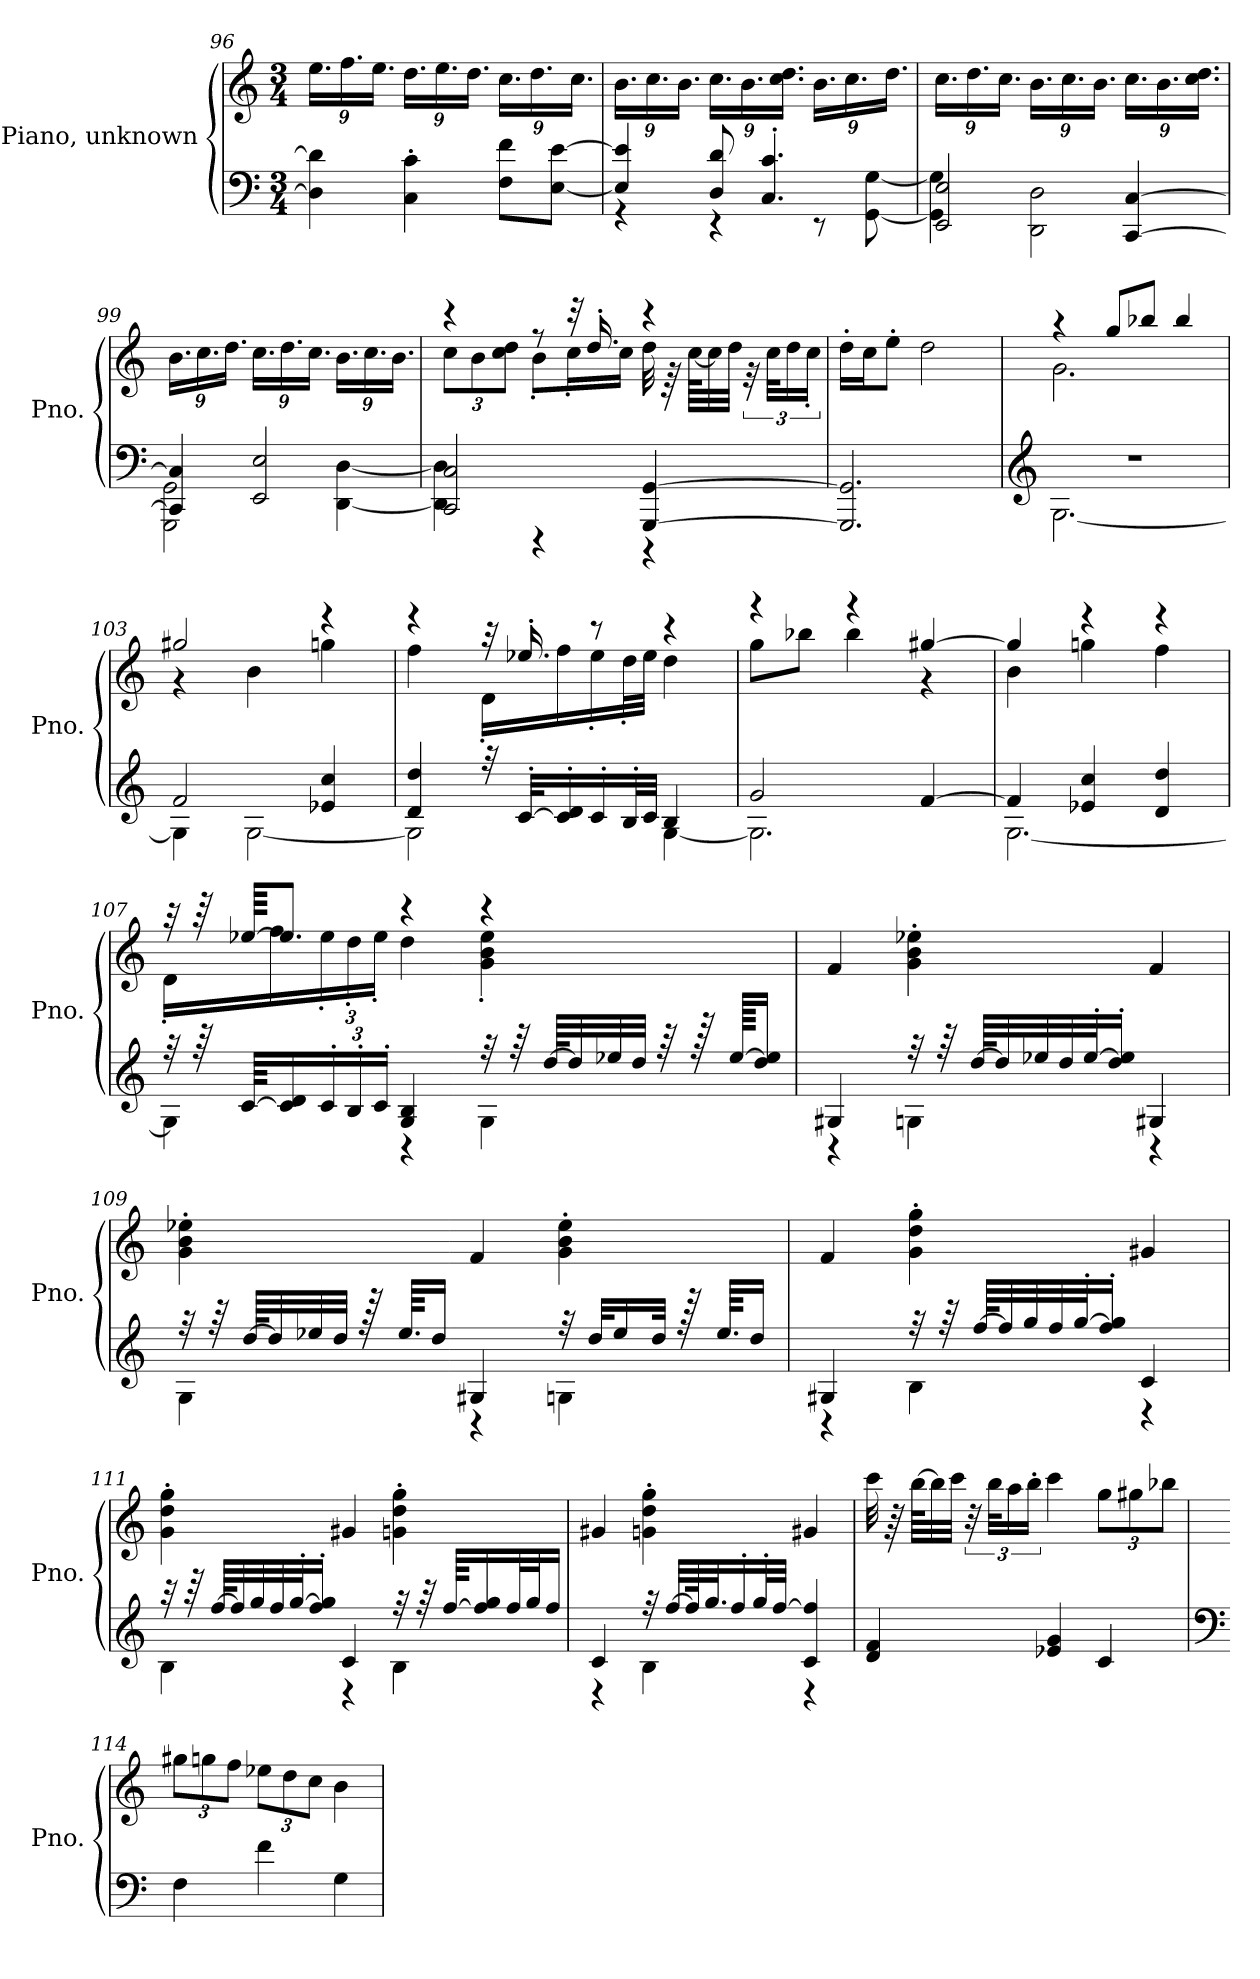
**kern	**kern
*part1	*part1
*staff2	*staff1
*I"Piano, unknown	*
*I'Pno.	*
*clefF4	*clefG2
*k[]	*k[]
*M3/4	*M3/4
*	*Xbrackettup
=96	=96
4D\] 4d\]	18.ee\LL
.	18.ff\
.	18.ee\JJ
4C\' 4c\'	18.dd\LL
.	18.ee\
.	18.dd\JJ
8F\ 8f\L	18.cc\LL
.	18.dd\
[8E\ [8e\J	.
.	18.cc\JJ
!!LO:LB:g=z
=97	=97
*^	*
4E/] 4e/]	4r	18.b\LL
.	.	18.cc\
.	.	18.b\JJ
8D/ 8d/	4r	18.cc\LL
.	.	18.b\
4.C/' 4.c/'	.	.
.	.	18.cc\ 18.dd\JJ
.	8r	18.b\LL
.	.	18.cc\
.	[8GG\ [8G\	.
.	.	18.dd\JJ
=98	=98	=98
2EE/ 2E/	4GG\] 4G\]	18.cc\LL
.	.	18.dd\
.	.	18.cc\JJ
.	2DD\ 2D\	18.b\LL
.	.	18.cc\
.	.	18.b\JJ
[4CC/ [4C/	.	18.cc\LL
.	.	18.b\
.	.	18.cc\ 18.dd\JJ
=99	=99	=99
4CC/] 4C/]	2GGG\ 2GG\	18.b\LL
.	.	18.cc\
.	.	18.dd\JJ
2EE/ 2E/	.	18.cc\LL
.	.	18.dd\
.	.	18.cc\JJ
.	[4DD\ [4D\	18.b\LL
.	.	18.cc\
.	.	18.b\JJ
!!LO:PB:g=z
=100	=100	=100
*	*	*^
2CC/ 2C/	4DD\] 4D\]	4r	12cc\L
.	.	.	12b\
.	.	.	12cc\ 12dd\J
.	4r	8r	8b'\L
.	.	32r	16cc'\L
.	.	16.dd'/	.
.	.	.	16cc\JJ
[4GGG/ [4GG/	4r	4r	32dd\
.	.	.	64r
.	.	.	[64cc\KLLL
.	.	.	32cc\]
.	.	.	32dd\JJJ
*	*	*	*brackettup
.	.	.	48r
.	.	.	48cc\KLL
.	.	.	24dd\
.	.	.	24cc'\JJ
*v	*v	*	*
*	*v	*v
=101	=101
2.GGG/] 2.GG/]	16dd'\LL
.	16cc\J
.	8ee'\J
.	2dd\
=102	=102
*clefG2	*
*^	*^
2.r	[2.G\	4r	2.g\
.	.	8gg/L	.
.	.	8bb-X/J	.
.	.	4bb-/	.
=103	=103	=103	=103
2f/	4G\]	2gg#X/	4r
.	[2G\	.	4b\
4e-X/ 4cc/	.	4r	4ggn\
!!LO:LB:g=z	!!
=104	=104	=104	=104
4d/ 4dd/	2G\]	4r	4ff\
32r	.	32r	16d'\LL
[32c'/KLL	.	16.ee-X'/	.
16c/]' 16d/'	.	.	16ff\
16c'/	.	8r	16ee-'\
32B'/L	.	.	32dd'\L
32c/JJJ	.	.	32ee-\JJJ
4B/	[4G\	4r	4dd\
=105	=105	=105	=105
2g/	2.G\]	4r	8gg\L
.	.	.	8bb-X\J
.	.	4r	4bb-\
[4f/	.	[4gg#X/	4r
=106	=106	=106	=106
4f/]	[2.G\	4gg#/]	4b\
4e-X/ 4cc/	.	4r	4ggn\
4d/ 4dd/	.	4r	4ff\
!!LO:LB:g=z	!!
=107	=107	=107	=107
32r	4G\]	32r	16d'\LL
64r	.	64r	.
[64c/KKLL	.	[64ee-X/KKKL	.
16c/] 16d/	.	8.ee-/J]	16ff\
*Xbrackettup	*	*	*Xbrackettup
24c'/	.	.	24ee-'\
24B'/	.	.	24dd'\
24c'/JJ	.	.	24ee-'\JJ
4G/ 4B/	4r	4r	4dd\
32r	4G\	4r	4g\' 4b\' 4ee-\'
64r	.	.	.
[64dd/KLLL	.	.	.
32dd/]	.	.	.
32ee-X/	.	.	.
32dd/JJJ	.	.	.
64r	.	.	.
128r	.	.	.
[128ee-/KKKLL	.	.	.
16dd/ 16ee-/]JJ	.	.	.
*	*	*v	*v
=108	=108	=108
4G#X/	4r	4f/
32r	4Gn\	4g\' 4b\' 4ee-X\'
64r	.	.
[64dd/KLLL	.	.
32dd/]	.	.
32ee-X/	.	.
32dd/	.	.
[32ee-'/J	.	.
16dd/' 16ee-/]'JJ	.	.
4G#X/	4r	4f/
!!LO:LB:g=z
=109	=109	=109
32r	4G\	4g\' 4b\' 4ee-X\'
64r	.	.
[64dd/KLLL	.	.
32dd/]	.	.
32ee-X/	.	.
32dd/JJJ	.	.
128r	.	.
64.ee-/KKLL	.	.
16dd/JJ	.	.
4G#X/	4r	4f/
32r	4Gn\	4g\' 4b\' 4ee-\'
32dd/KLL	.	.
16ee-/	.	.
32dd/JJk	.	.
128r	.	.
64.ee-/KKLL	.	.
16dd/JJ	.	.
=110	=110	=110
4G#X/	4r	4f/
32r	4B\	4g\' 4dd\' 4gg\'
64r	.	.
[64ff/KLLL	.	.
32ff/]	.	.
32gg/	.	.
32ff/	.	.
[32gg'/J	.	.
16ff/' 16gg/]'JJ	.	.
4c/	4r	4g#X/
!!LO:LB:g=z
=111	=111	=111
32r	4B\	4g\' 4dd\' 4gg\'
64r	.	.
[64ff/KLLL	.	.
32ff/]	.	.
32gg/	.	.
32ff/	.	.
[32gg'/J	.	.
16ff/' 16gg/]'JJ	.	.
4c/	4r	4g#X/
32r	4B\	4gn\' 4dd\' 4gg\'
64r	.	.
[64ff/KKLL	.	.
16ff/] 16gg/	.	.
32ff/L	.	.
32gg/J	.	.
16ff/JJ	.	.
=112	=112	=112
4c/	4r	4g#X/
32r	4B\	4gn\' 4dd\' 4gg\'
[32ff/LLL	.	.
64ff/K]	.	.
32.gg/J	.	.
16ff'/	.	.
32gg'/L	.	.
[32ff/JJJ	.	.
4c/ 4ff/]	4r	4g#X/
*v	*v	*
!!LO:LB:g=z
=113	=113
4d/ 4f/	32ccc\
.	64r
.	[64bb\KLLL
.	32bb\]
.	32ccc\JJJ
*	*brackettup
.	48r
.	48bb\KLL
.	24aa\
.	24bb'\JJ
4e-X/ 4g/	4ccc\
*	*Xbrackettup
4c/	12gg\L
.	12gg#X\
.	12bb-X\J
=114	=114
*clefF4	*
4F\	12gg#X\L
.	12ggn\
.	12ff\J
4f\	12ee-X\L
.	12dd\
.	12cc\J
4G\	4b\
=	=
*-	*-
